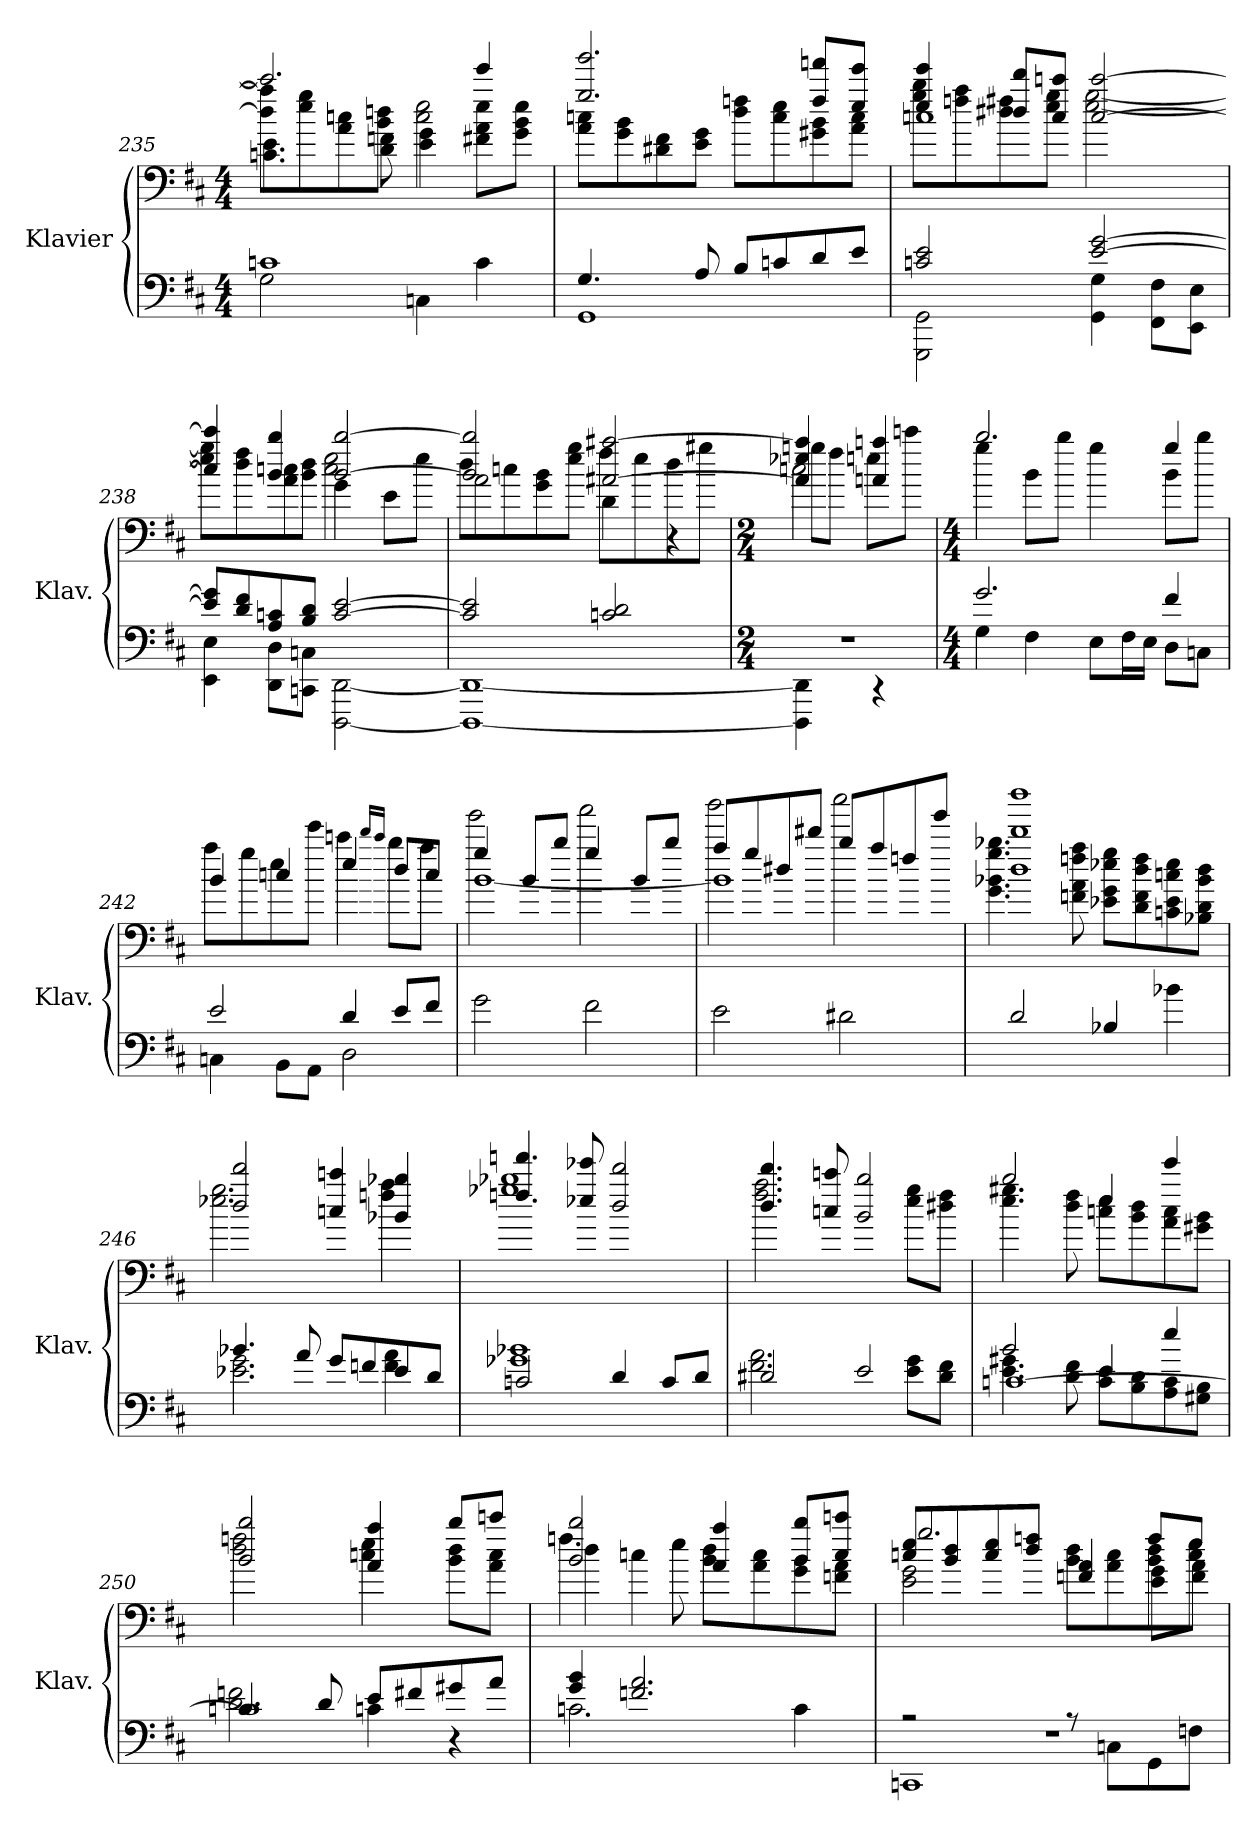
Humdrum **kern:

**kern	**kern
*part1	*part1
*staff2	*staff1
*I"Klavier	*
*I'Klav.	*
*clefF4	*clefF4
*k[f#c#]	*k[f#c#]
*M4/4	*M4/4
=235	=235
*^	*^
*	*	*	*^
1cn	2G\	2.ccc/]	8dd#\] 8aa\]L	4.cn\ 4.e\
.	.	.	8ee\ 8gg\	.
.	.	.	8a\ 8ccn\	.
.	.	.	8b\ 8ddn\J	8d\ 8fn\
.	4Cn\	.	2cc\ 2ee\	4e\ 4g\
.	4c\	4eee/	.	8f#X\ 8a\ 8ee\L
.	.	.	.	8g\ 8b\ 8ee\J
*	*	*	*v	*v
=236	=236	=236	=236
4.G/	1GG	2.gg/ 2.ggg/	8a\ 8ccn\L
.	.	.	8g\ 8b\
.	.	.	8d#X\ 8f#\
8A/	.	.	8e\ 8g\J
8B/L	.	.	8dd\ 8ffn\L
8cn/	.	.	8cc\ 8ee\
8d/	.	8ff/ 8fffn/L	8g#X\ 8b\
8e/J	.	8ee/ 8eee/J	8a\ 8cc\J
=237	=237	=237	=237
*	*	*	*^
2cn/ 2e/	2GGG\ 2GG\	4ee/ 4eee/	8gg\ 8bb\L	1ccn
.	.	.	8ffn\ 8aa\	.
.	.	8dd/ 8ddd/L	8dd#X\ 8ff#X\	.
.	.	8cc/ 8cccn/J	8ee\ 8gg\J	.
[2e/ [2g/	4GG\ 4G\	[2cc/ [2ccc/	[2ee\ [2gg\	.
.	8FF#\ 8F#\L	.	.	.
.	8EE\ 8E\J	.	.	.
=238	=238	=238	=238	=238
8e/] 8g/]L	4EE\ 4E\	4cc/] 4ccc/]	8ee\] 8gg\]L	2ryy
8d/ 8f#/	.	.	8dd\ 8ff#\	.
8A/ 8cn/	8DD\ 8D\L	4b/ 4bb/	8a\ 8ccn\	.
8B/ 8d/J	8CCn\ 8Cn\J	.	8b\ 8dd\J	.
[2c/ [2e/	[2DDD\ [2DD\	[2b/ [2bb/	2cc\ 2ee\	4g\
.	.	.	.	8e\L
.	.	.	.	8ee\J
!!LO:LB:g=z	!!	!!
=239	=239	=239	=239	=239
2c/] 2e/]	1DDD_ 1DD_	2b/] 2bb/]	8dd\L	2a\
.	.	.	8ccn\	.
.	.	.	8g\ 8b\	.
.	.	.	8ee\ 8gg\J	.
2cn/ 2d/	.	[2a#X/ [2aa#X/	8ff#\L	4d\
.	.	.	8ee\	.
.	.	.	8dd\	4r
.	.	.	8gg#X\J	.
=240	=240	=240	=240	=240
*M2/4	*	*M2/4	*	*
2r	4DDD\] 4DD\]	4a#/] 4ee-X/ 4aa#/]	8ggn\L	2ccn\
.	.	.	8ff#\J	.
.	4r	4an/ 4aan/	8een\L	.
.	.	.	8cccn\J	.
*	*	*v	*v	*v
=241	=241	=241
*M4/4	*	*M4/4
*	*	*^
2.g/	4G\	2.bb/	4gg\
.	4F#\	.	8b\L
.	.	.	8bb\J
.	8E\L	.	4gg\
.	16F#\L	.	.
.	16E\JJ	.	.
4f#/	8D\L	4gg/	8b\L
.	8Cn\J	.	8bb\J
=242	=242	=242	=242
2e/	4Cn\	4b/	8aa\L
.	.	.	8gg\
.	8BB\L	4ccn/	8ee\
.	8AA\J	.	8eee\J
4d/	2D\	4ee/	4cccn\
.	.	.	16qddd/LL
.	.	.	16qccc/JJ
8e/L	.	8dd/L	8bb\L
8f#/J	.	8cc/J	8aa\J
*v	*v	*	*
=243	=243	=243
*	*	*^
2g\	4gg/	[1b	2ggg\
.	8b/L	.	.
.	8bb/J	.	.
2f#\	4gg/	.	2aaa\
.	8b/L	.	.
.	8bb/J	.	.
=244	=244	=244	=244
2e\	8aa/L	1b]	2bbb\
.	8gg/	.	.
.	8dd#X/	.	.
.	8ddd#X/J	.	.
2d#X\	8bb/L	.	2cccc#\
.	8aa/	.	.
.	8ffn/	.	.
.	8ggg/J	.	.
!!LO:LB:g=z	!!	!!
=245	=245	=245	=245
2d/	1dd	4.g\ 4.b-X\ 4.gg\ 4.bb-X\	1ddd 1dddd
.	.	8fn\ 8a\ 8ffn\ 8aa\	.
4B-X/	.	8e-X\ 8g\ 8ee-X\ 8gg\L	.
.	.	8d\ 8f\ 8dd\ 8ff\	.
4b-X\	.	8cn\ 8e-\ 8ccn\ 8ee-\	.
.	.	8B-X\ 8d\ 8b-\ 8dd\J	.
*	*	*v	*v
=246	=246	=246
*^	*	*
4.b-X/	2.e-X\ 2.g\	2dd/ 2ddd/	2.ee-X\ 2.gg\
8a/	.	.	.
8g/L	.	4ccn/ 4cccn/	.
8fn/	.	.	.
8e-/	4f\ 4a\	4b-X/ 4bb-X/	4ffn\ 4aa\
8d/J	.	.	.
=247	=247	=247	=247
2cn/	1g-X 1b-X	4.ffn/ 4.fffn/	1gg-X 1bb-X
.	.	8ee-X/ 8eee-X/	.
4d/	.	2dd/ 2ddd/	.
8c/L	.	.	.
8d/J	.	.	.
=248	=248	=248	=248
2d#X/	2.f#\ 2.a\	4.dd/ 4.ddd/	2.ff#\ 2.aa\
.	.	8ccn/ 8cccn/	.
2e/	.	2b/ 2bb/	.
.	8e\ 8g\L	.	8ee\ 8gg\L
.	8d#\ 8f#\J	.	8dd#X\ 8ff#\J
=249	=249	=249	=249
*	*^	*	*
2b/	4.e\ 4.g#X\	[1cn	2bb/	4.ee\ 4.gg#X\
.	8d\ 8f#\	.	.	8dd\ 8ff#\
4e/	8c\ 8e\L	.	4ee/	8ccn\ 8ee\L
.	8B\ 8d\	.	.	8b\ 8dd\
4ee/	8A\ 8c\	.	4eee/	8a\ 8cc\
.	8G#X\ 8B\J	.	.	8g#X\ 8b\J
=250	=250	=250	=250	=250
4.cn/	2d\ 2fn\	1c]	2b/ 2bb/	2dd\ 2ffn\
8d/	.	.	.	.
8e/L	4c\	.	4a/ 4aa/	4ccn\ 4ee\
8f#X/	.	.	.	.
8g#X/	4r	.	8bb/L	8b\ 8dd\L
8a/J	.	.	8cccn/J	8a\ 8cc\J
*	*v	*v	*	*
!!LO:LB:g=z
=251	=251	=251	=251
*	*	*	*^
4g/ 4b/	2.cn\	2b/ 2bb/	4.ffn\	4dd\
2.fn/ 2.a/	.	.	.	4ccn\
.	.	.	8ee\	.
.	.	4a/ 4aa/	8b\ 8dd\L	2ryy
.	.	.	8a\ 8cc\	.
.	4c\	8b/ 8bb/L	8g\ 8b\	.
.	.	8cc/ 8cccn/J	8fn\ 8a\J	.
=252	=252	=252	=252	=252
*	*^	*	*	*
1CCn	2rA	1r	8ccn/ 8ee/L	2e\ 2g\	2.gg/
.	.	.	8b/ 8dd/	.	.
.	.	.	8cc/ 8ee/	.	.
.	.	.	8dd/ 8ffn/J	.	.
.	8rA	.	8b\ 8dd\L	4fn/ 4a/	.
.	8Cn\L	.	8a\ 8cc\	.	.
.	8GG\	.	8b\ 8dd\	8e\ 8g\L	8ff/L
.	8Fn\J	.	8cc\ 8ee\J	8f\ 8a\J	8ee/J
*v	*v	*v	*	*	*
*	*v	*v	*v
=	=
*-	*-
